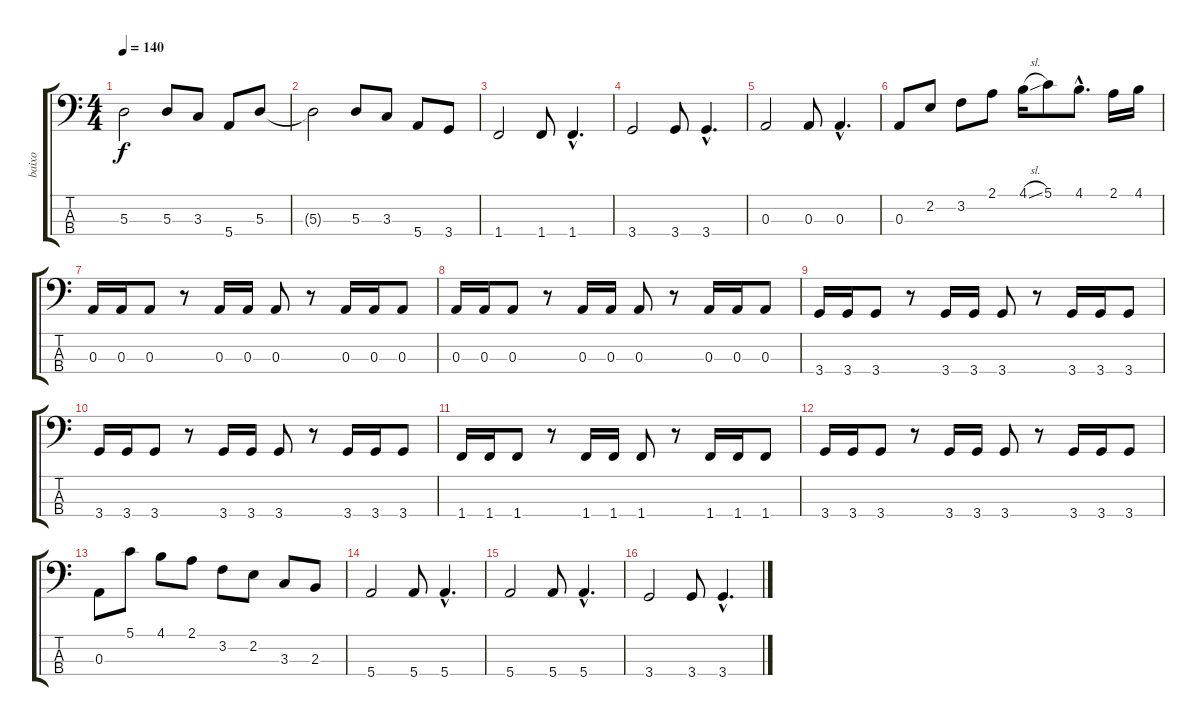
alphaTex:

\track ("baixo" "baixo") {instrument electricbassfinger}
\staff {score tabs}
\tuning (G2 D2 A1 E1) {hide}
\ts (4 4)
\tempo 140
\clef f4
\ks c
5.3.2{dy f} 5.3.8 3.3.8 5.4.8 5.3.8 |
5.3{t}.2 5.3.8 3.3.8 5.4.8 3.4.8 |
1.4.2 1.4.8 1.4{hac}.4{d} |
3.4.2 3.4.8 3.4{hac}.4{d} |
0.3.2 0.3.8 0.3{hac}.4{d} |
0.3.8 2.2.8 3.2.8 2.1.8 4.1{sl}.16 5.1.8 4.1{hac}.8{d} 2.1.16 4.1.16 |
0.3.16 0.3.16 0.3.8 r.8 0.3.16 0.3.16 0.3.8 r.8 0.3.16 0.3.16 0.3.8 |
0.3.16 0.3.16 0.3.8 r.8 0.3.16 0.3.16 0.3.8 r.8 0.3.16 0.3.16 0.3.8 |
3.4.16 3.4.16 3.4.8 r.8 3.4.16 3.4.16 3.4.8 r.8 3.4.16 3.4.16 3.4.8 |
3.4.16 3.4.16 3.4.8 r.8 3.4.16 3.4.16 3.4.8 r.8 3.4.16 3.4.16 3.4.8 |
1.4.16 1.4.16 1.4.8 r.8 1.4.16 1.4.16 1.4.8 r.8 1.4.16 1.4.16 1.4.8 |
3.4.16 3.4.16 3.4.8 r.8 3.4.16 3.4.16 3.4.8 r.8 3.4.16 3.4.16 3.4.8 |
0.3.8 5.1.8 4.1.8 2.1.8 3.2.8 2.2.8 3.3.8 2.3.8 |
5.4.2 5.4.8 5.4{hac}.4{d} |
5.4.2 5.4.8 5.4{hac}.4{d} |
3.4.2 3.4.8 3.4{hac}.4{d}
